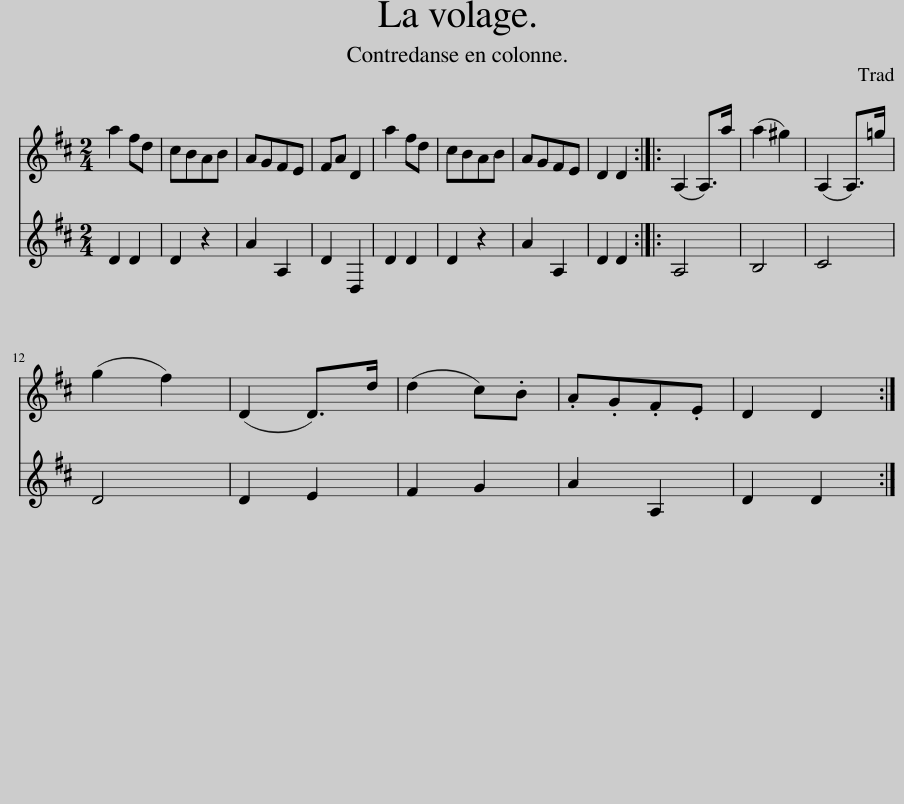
X:1
%%score 1 2
L:1/8
M:2/4
I:linebreak $
K:D
V:1 treble
V:2 treble
V:1
 a2 fd | cBAB | AGFE | FA D2 | a2 fd | %5
 cBAB | AGFE | D2 D2 :: (A,2 A,>)a | (a2 ^g2) | %10
 (A,2 A,>)=g |$ (g2 f2) | (D2 D>)d | (d2 c).B | .A.G.F.E | %15
 D2 D2 :| %16
V:2
 D2 D2 | D2 z2 | A2 A,2 | D2 D,2 | D2 D2 | %5
 D2 z2 | A2 A,2 | D2 D2 :: A,4 | B,4 | %10
 C4 |$ D4 | D2 E2 | F2 G2 | A2 A,2 | %15
 D2 D2 :| %16
